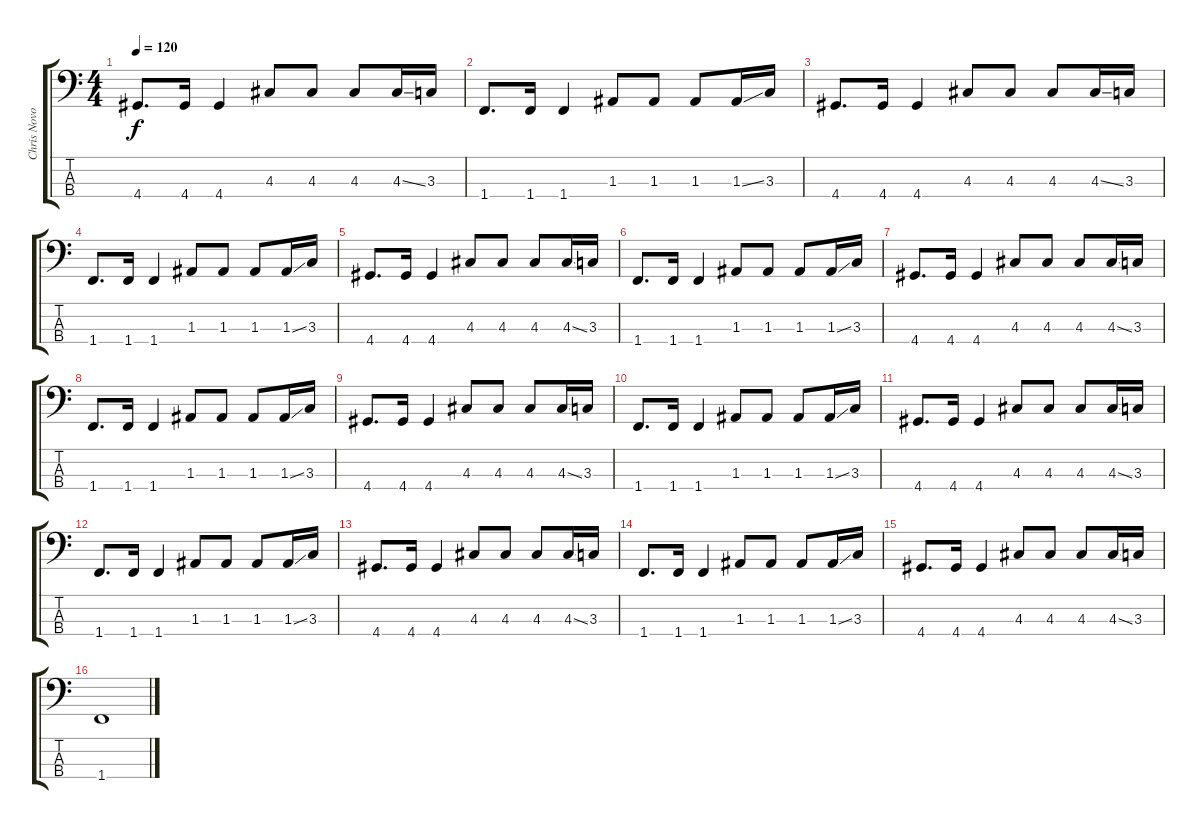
\track ("Chris Novoselic - Bass" "Chris Novo") {instrument electricbassfinger}
\staff {score tabs}
\tuning (G2 D2 A1 E1) {hide}
\ts (4 4)
\tempo 120
\clef f4
\ks c
4.4.8{d dy f} 4.4.16 4.4.4 4.3.8 4.3.8 4.3.8 4.3{ss}.16 3.3.16 |
1.4.8{d} 1.4.16 1.4.4 1.3.8 1.3.8 1.3.8 1.3{ss}.16 3.3.16 |
4.4.8{d} 4.4.16 4.4.4 4.3.8 4.3.8 4.3.8 4.3{ss}.16 3.3.16 |
1.4.8{d} 1.4.16 1.4.4 1.3.8 1.3.8 1.3.8 1.3{ss}.16 3.3.16 |
4.4.8{d} 4.4.16 4.4.4 4.3.8 4.3.8 4.3.8 4.3{ss}.16 3.3.16 |
1.4.8{d} 1.4.16 1.4.4 1.3.8 1.3.8 1.3.8 1.3{ss}.16 3.3.16 |
4.4.8{d} 4.4.16 4.4.4 4.3.8 4.3.8 4.3.8 4.3{ss}.16 3.3.16 |
1.4.8{d} 1.4.16 1.4.4 1.3.8 1.3.8 1.3.8 1.3{ss}.16 3.3.16 |
4.4.8{d} 4.4.16 4.4.4 4.3.8 4.3.8 4.3.8 4.3{ss}.16 3.3.16 |
1.4.8{d} 1.4.16 1.4.4 1.3.8 1.3.8 1.3.8 1.3{ss}.16 3.3.16 |
4.4.8{d} 4.4.16 4.4.4 4.3.8 4.3.8 4.3.8 4.3{ss}.16 3.3.16 |
1.4.8{d} 1.4.16 1.4.4 1.3.8 1.3.8 1.3.8 1.3{ss}.16 3.3.16 |
4.4.8{d} 4.4.16 4.4.4 4.3.8 4.3.8 4.3.8 4.3{ss}.16 3.3.16 |
1.4.8{d} 1.4.16 1.4.4 1.3.8 1.3.8 1.3.8 1.3{ss}.16 3.3.16 |
4.4.8{d} 4.4.16 4.4.4 4.3.8 4.3.8 4.3.8 4.3{ss}.16 3.3.16 |
1.4.1
